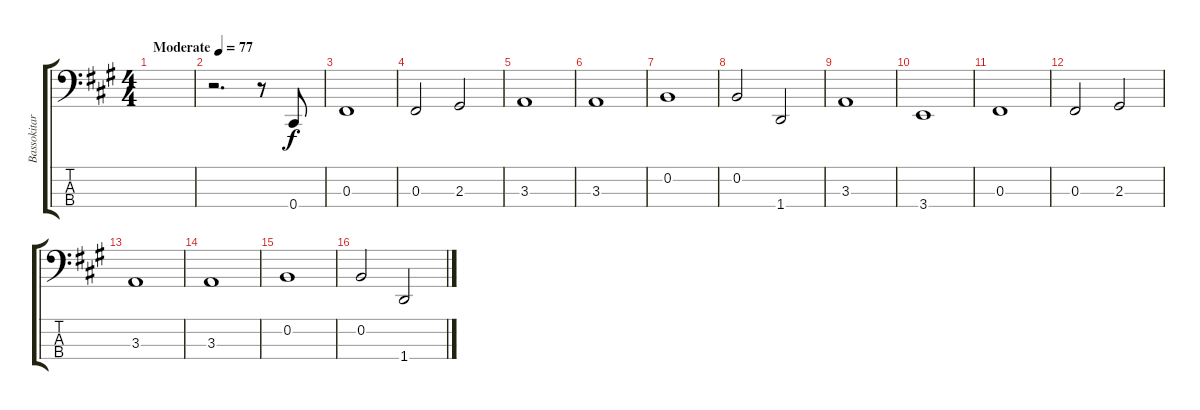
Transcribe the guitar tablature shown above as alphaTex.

\track ("Bassokitara" "Bassokitar") {instrument slapbass1}
\staff {score tabs}
\tuning (E2 B1 Gb1 Db1) {hide}
\ts (4 4)
\tempo (77 "Moderate")
\clef f4
\ks f#minor
|
r.2{d} r.8 0.4.8 |
0.3.1 |
0.3.2 2.3.2 |
3.3.1 |
3.3.1 |
0.2.1 |
0.2.2 1.4.2 |
3.3.1 |
3.4.1 |
0.3.1 |
0.3.2 2.3.2 |
3.3.1 |
3.3.1 |
0.2.1 |
0.2.2 1.4.2
